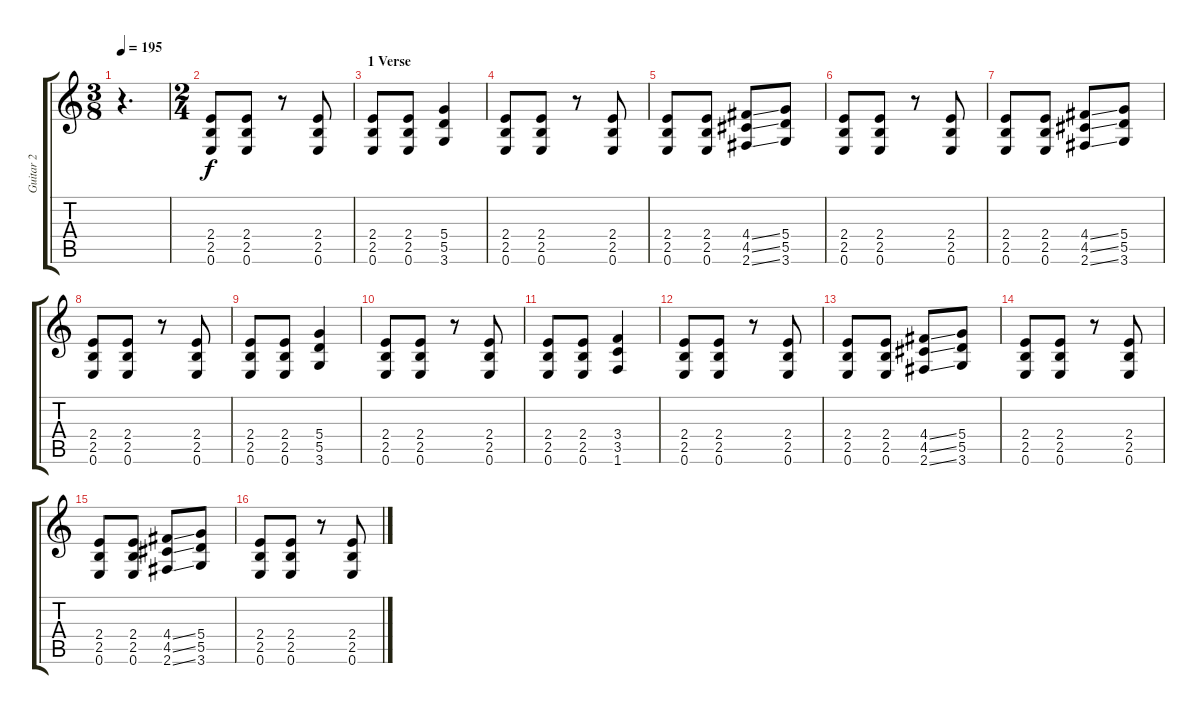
\track ("Guitar 2" "Guitar 2") {instrument distortionguitar}
\staff {score tabs}
\tuning (E4 B3 G3 D3 A2 E2) {hide}
\ts (3 8)
\tempo 195
\clef g2
\ks c
r.4{d dy f} |
\ts (2 4)
(2.4 2.5 0.6).8 (2.4 2.5 0.6).8 r.8 (2.4 2.5 0.6).8 |
\section ("" "1 Verse")
(2.4 2.5 0.6).8 (2.4 2.5 0.6).8 (5.4 5.5 3.6).4 |
(2.4 2.5 0.6).8 (2.4 2.5 0.6).8 r.8 (2.4 2.5 0.6).8 |
(2.4 2.5 0.6).8 (2.4 2.5 0.6).8 (4.4{ss} 4.5{ss} 2.6{ss}).8 (5.4 5.5 3.6).8 |
(2.4 2.5 0.6).8 (2.4 2.5 0.6).8 r.8 (2.4 2.5 0.6).8 |
(2.4 2.5 0.6).8 (2.4 2.5 0.6).8 (4.4{ss} 4.5{ss} 2.6{ss}).8 (5.4 5.5 3.6).8 |
(2.4 2.5 0.6).8 (2.4 2.5 0.6).8 r.8 (2.4 2.5 0.6).8 |
(2.4 2.5 0.6).8 (2.4 2.5 0.6).8 (5.4 5.5 3.6).4 |
(2.4 2.5 0.6).8 (2.4 2.5 0.6).8 r.8 (2.4 2.5 0.6).8 |
(2.4 2.5 0.6).8 (2.4 2.5 0.6).8 (3.4 3.5 1.6).4 |
(2.4 2.5 0.6).8 (2.4 2.5 0.6).8 r.8 (2.4 2.5 0.6).8 |
(2.4 2.5 0.6).8 (2.4 2.5 0.6).8 (4.4{ss} 4.5{ss} 2.6{ss}).8 (5.4 5.5 3.6).8 |
(2.4 2.5 0.6).8 (2.4 2.5 0.6).8 r.8 (2.4 2.5 0.6).8 |
(2.4 2.5 0.6).8 (2.4 2.5 0.6).8 (4.4{ss} 4.5{ss} 2.6{ss}).8 (5.4 5.5 3.6).8 |
(2.4 2.5 0.6).8 (2.4 2.5 0.6).8 r.8 (2.4 2.5 0.6).8
